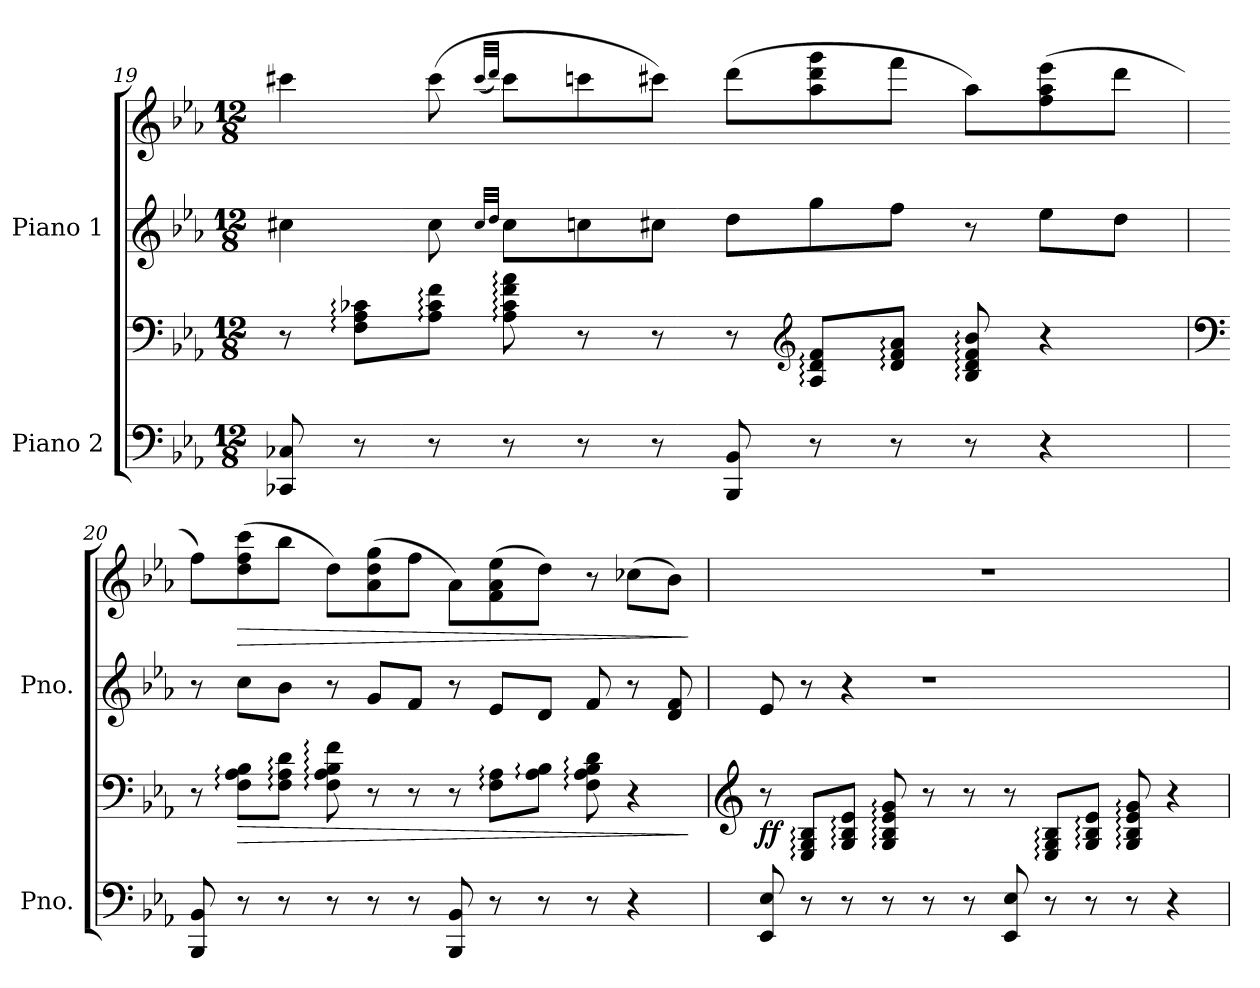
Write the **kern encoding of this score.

**kern	**kern	**dynam	**kern	**kern	**dynam
*part2	*part2	*part2	*part1	*part1	*part1
*staff4	*staff3	*staff3/4	*staff2	*staff1	*staff1/2
*I"Piano 2	*	*	*I"Piano 1	*	*
*I'Pno.	*	*	*I'Pno.	*	*
!!LO:LB:g=z
*clefF4	*clefF4	*	*clefG2	*clefG2	*
*k[b-e-a-]	*k[b-e-a-]	*	*k[b-e-a-]	*k[b-e-a-]	*
*M12/8	*M12/8	*	*M12/8	*M12/8	*
=19	=19	=19	=19	=19	=19
8CC-X/ 8C-X/	8r	.	4cc#X\	4ccc#X\	.
8r	8F\: 8A-\: 8c-X\:L	.	.	.	.
8r	8A-\: 8c-\: 8f\:J	.	8cc#\	(8ccc#\	.
.	.	.	32qcc#/LLL	(32qccc#/LLL	.
.	.	.	32qdd/JJJ	32qddd/JJJ)	.
8r	8A-\: 8c-\: 8f\: 8a-\:	.	8cc#\L	8ccc#\L	.
8r	8r	.	8ccn\	8cccn\	.
8r	8r	.	8cc#X\J	8ccc#X\J)	.
8BBB-/ 8BB-/	8r	.	8dd\L	(8ddd\L	.
*	*clefG2	*	*	*	*
8r	8A-/: 8d/: 8f/:L	.	8gg\	8aa-\ 8ddd\ 8ggg\	.
8r	8d/: 8f/: 8a-/:J	.	8ff\J	8fff\J	.
8r	8B-/: 8d/: 8f/: 8b-/:	.	8r	8aa-\L)	.
4r	4r	.	8ee-\L	(8ff\ 8aa-\ 8eee-\	.
.	.	.	8dd\J	8ddd\J	.
!!LO:LB:g=z
=20	=20	=20	=20	=20	=20
*	*clefF4	*	*	*	*
8BBB-/ 8BB-/	8r	.	8r	8ff\L)	.
!	!	!LO:HP:b	!	!	!LO:HP:b
8r	8F\: 8A-\: 8B-\:L	>	8cc\L	(8dd\ 8ff\ 8ccc\	>
8r	8F\: 8A-\: 8d\:J	.	8b-\J	8bb-\J	.
8r	8F\: 8A-\: 8B-\: 8f\:	.	8r	8dd\L)	.
8r	8r	.	8g/L	(8a-\ 8dd\ 8gg\	.
8r	8r	.	8f/J	8ff\J	.
8BBB-/ 8BB-/	8r	.	8r	8a-\L)	.
8r	8F\: 8A-\:L	.	8e-/L	(8f\ 8a-\ 8ee-\	.
8r	8A-\: 8B-\:J	.	8d/J	8dd\J)	.
8r	8F\: 8A-\: 8B-\: 8d\:	.	8f/	8r	.
4r	4r	.	8r	(8cc-X\L	.
.	.	.	8d/ 8f/	8b-\J)	.
.	.	]	.	.	]
=21	=21	=21	=21	=21	=21
*	*clefG2	*	*	*	*
!	!	!LO:DY:b	!	!	!
8EE-/ 8E-/	8r	ff	8e-/	1.r	.
8r	8E-/: 8G/: 8B-/:L	.	8r	.	.
8r	8G/: 8B-/: 8e-/:J	.	4r	.	.
8r	8G/: 8B-/: 8e-/: 8g/:	.	.	.	.
8r	8r	.	1r	.	.
8r	8r	.	.	.	.
8EE-/ 8E-/	8r	.	.	.	.
8r	8E-/: 8G/: 8B-/:L	.	.	.	.
8r	8G/: 8B-/: 8e-/:J	.	.	.	.
8r	8G/: 8B-/: 8e-/: 8g/:	.	.	.	.
4r	4r	.	.	.	.
=	=	=	=	=	=
*-	*-	*-	*-	*-	*-
